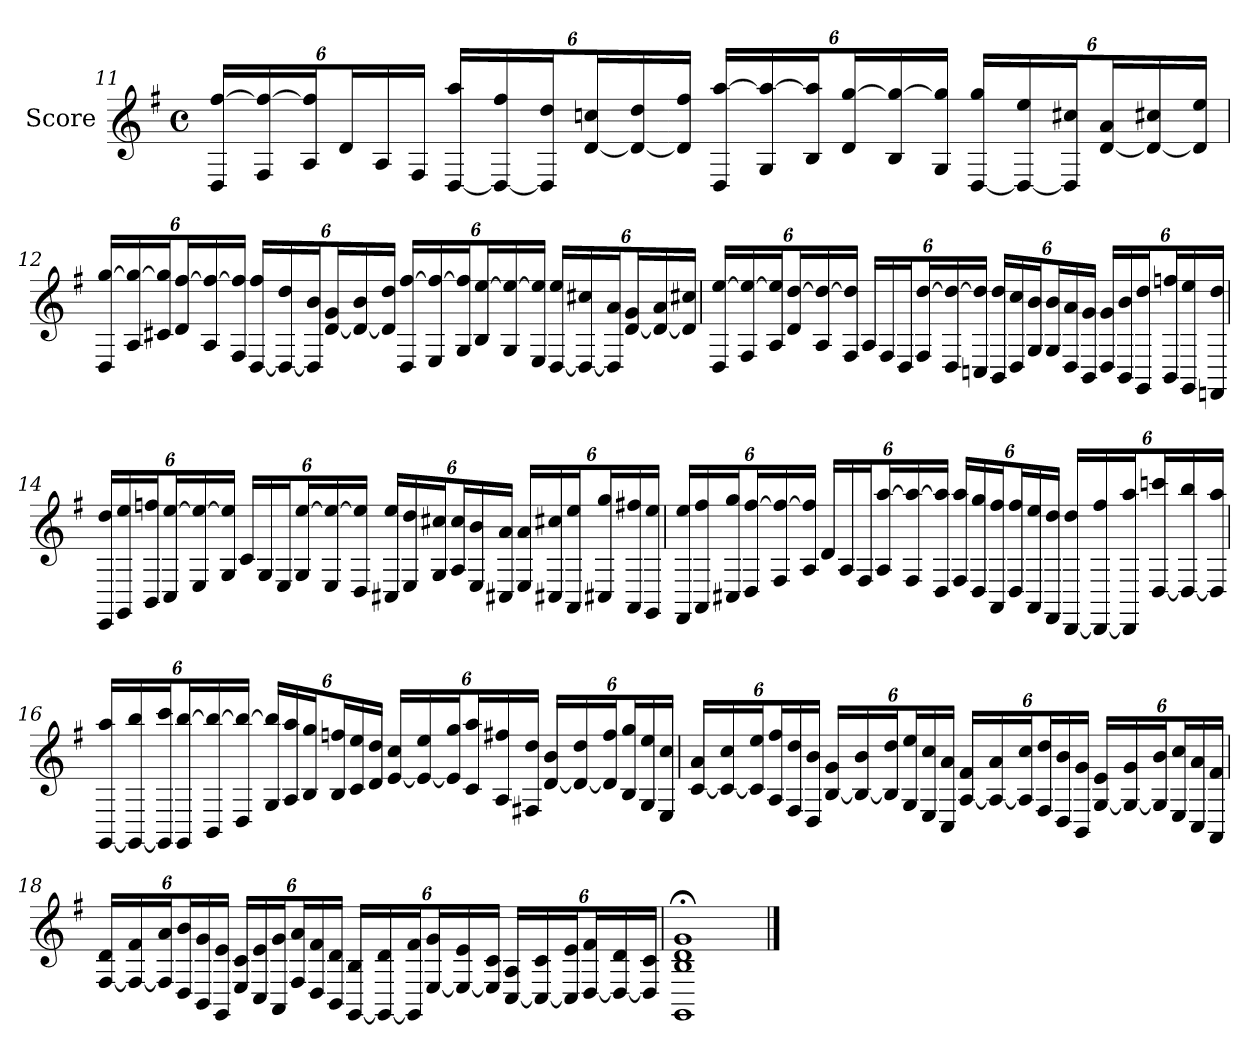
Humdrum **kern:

**kern
*part1
*staff1
*I"Score
*clefG2
*k[f#]
*M4/4
*met(c)
=11
24D [24ff#LL
24F# 24ff#_
24A 24ff#]J
24dL
24A
24F#JJ
[24D 24aaLL
24D_ 24ff#
24D] 24ddJ
[24d 24ccnL
24d_ 24dd
24d] 24ff#JJ
24D [24aaLL
24G 24aa_
24B 24aa]J
24d [24ggL
24B 24gg_
24G 24gg]JJ
[24D 24ggLL
24D_ 24ee
24D] 24cc#XJ
[24d 24aL
24d_ 24cc#X
24d] 24eeJJ
=12
24D [24ggLL
24A 24gg_
24c#X 24gg]J
24d [24ff#L
24A 24ff#_
24F# 24ff#]JJ
[24D 24ff#LL
24D_ 24dd
24D] 24bJ
[24d 24gL
24d_ 24b
24d] 24ddJJ
24D [24ff#LL
24E 24ff#_
24G 24ff#]J
24B [24eeL
24G 24ee_
24E 24ee]JJ
[24D 24eeLL
24D_ 24cc#X
24D] 24aJ
[24d 24gL
24d_ 24a
24d] 24cc#XJJ
=13
24D [24eeLL
24F# 24ee_
24A 24ee]J
24d [24ddL
24A 24dd_
24F# 24dd]JJ
24ALL
24F#
24DJ
24F# [24ddL
24D 24dd_
24Cn 24dd]JJ
24BB 24ddLL
24D 24cc
24G 24bJ
24G 24bL
24D 24a
24BB 24gJJ
24D 24gLL
24BB 24b
24GG 24ddJ
24BB 24ffnL
24GG 24ee
24FFn 24ddJJ
=14
24EE 24ddLL
24GG 24ee
24BB 24ffnJ
24C [24eeL
24E 24ee_
24G 24ee]JJ
24cLL
24G
24EJ
24G [24eeL
24E 24ee_
24D 24ee]JJ
24C#X 24eeLL
24E 24dd
24G 24cc#XJ
24A 24cc#L
24E 24b
24C#X 24aJJ
24E 24aLL
24C#X 24cc#X
24AA 24eeJ
24C#X 24ggL
24AA 24ff#X
24GG 24eeJJ
=15
24FF# 24eeLL
24AA 24ff#
24C#X 24ggJ
24D [24ff#L
24F# 24ff#_
24A 24ff#]JJ
24dLL
24A
24F#J
24A [24aaL
24F# 24aa_
24D 24aa]JJ
24F# 24aaLL
24D 24gg
24AA 24ff#J
24D 24ff#L
24AA 24ee
24FF# 24ddJJ
[24DD 24ddLL
24DD_ 24ff#
24DD] 24aaJ
[24D 24cccnL
24D_ 24bb
24D] 24aaJJ
=16
[24GG 24aaLL
24GG_ 24bb
24GG] 24cccJ
24GG [24bbL
24BB 24bb_
24D 24bb_JJ
24G 24bb]LL
24A 24aa
24B 24ggJ
24B 24ffnL
24c 24ee
24d 24ddJJ
[24e 24ccLL
24e_ 24ee
24e] 24ggJ
24c 24aaL
24A 24ff#X
24F#X 24ddJJ
[24d 24bLL
24d_ 24dd
24d] 24ff#J
24B 24ggL
24G 24ee
24E 24ccJJ
=17
[24c 24aLL
24c_ 24cc
24c] 24eeJ
24A 24ff#L
24F# 24dd
24D 24bJJ
[24B 24gLL
24B_ 24b
24B] 24ddJ
24G 24eeL
24E 24cc
24C 24aJJ
[24A 24f#LL
24A_ 24a
24A] 24ccJ
24F# 24ddL
24D 24b
24BB 24gJJ
[24G 24eLL
24G_ 24g
24G] 24bJ
24E 24ccL
24C 24a
24AA 24f#JJ
=18
[24F# 24dLL
24F#_ 24f#
24F#] 24aJ
24D 24bL
24BB 24g
24GG 24eJJ
24E 24cLL
24C 24e
24AA 24gJ
24F# 24aL
24D 24f#
24BB 24dJJ
[24GG 24BLL
24GG_ 24d
24GG] 24f#J
[24E 24gL
24E_ 24e
24E] 24cJJ
[24C 24ALL
24C_ 24c
24C] 24eJ
[24D 24f#L
24D_ 24d
24D] 24cJJ
=19
1GG;< 1B;< 1d;< 1g;<
==
*-
